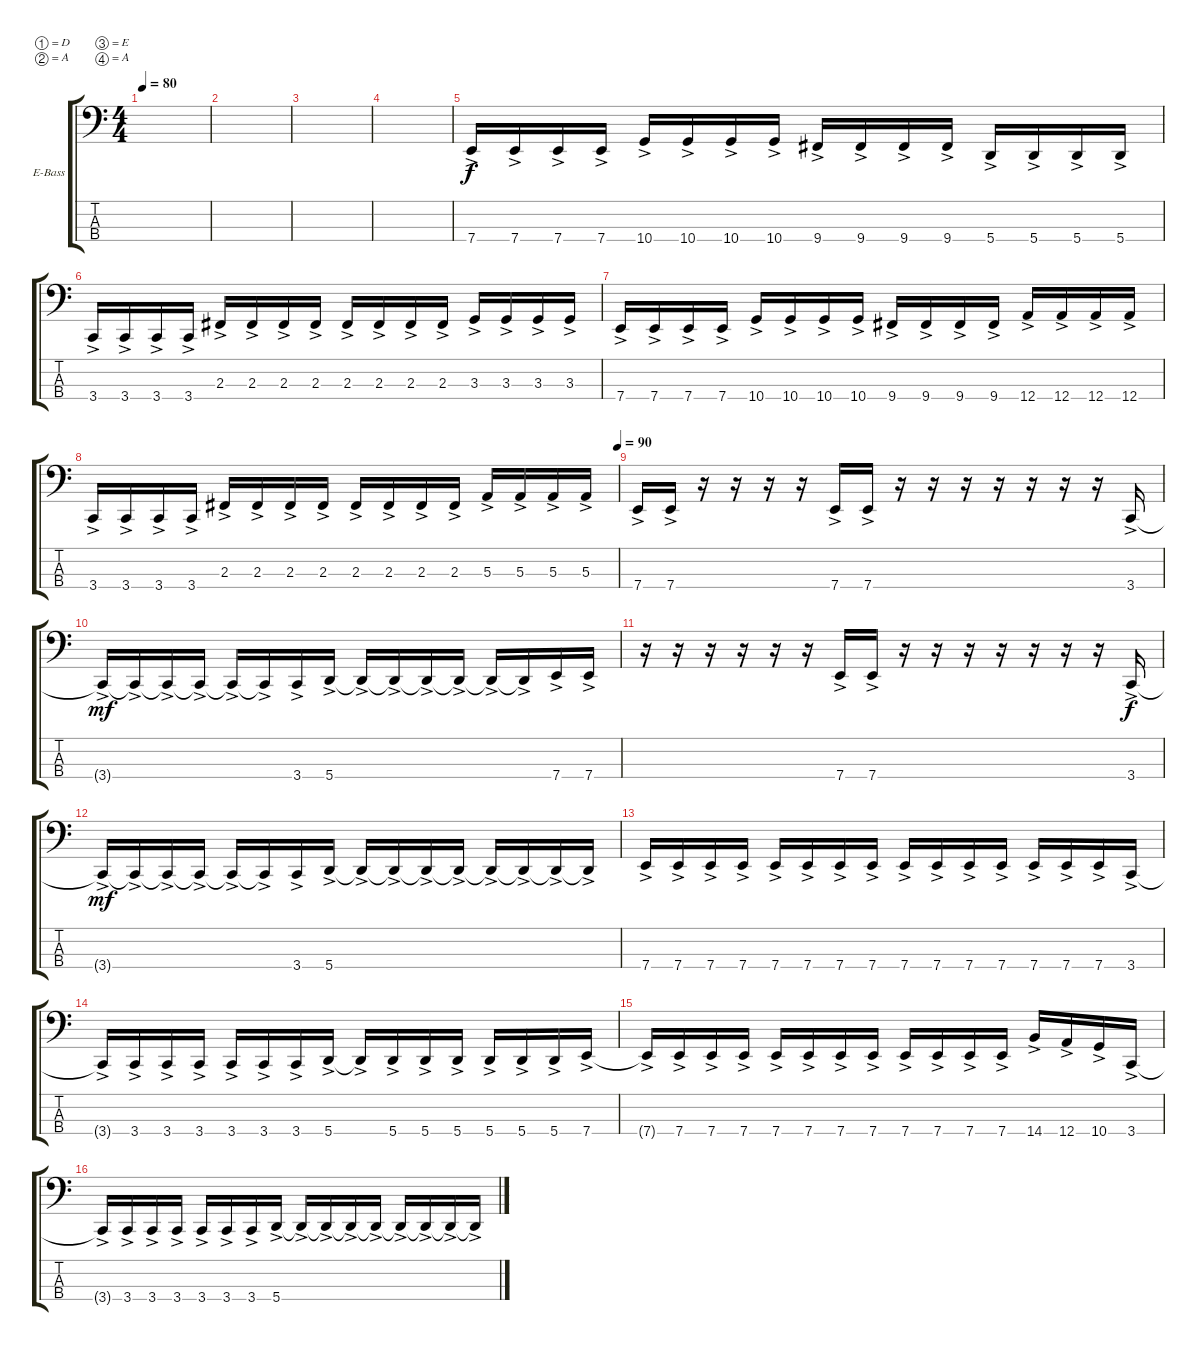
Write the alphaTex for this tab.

\bracketExtendMode groupsimilarinstruments
\firstSystemTrackNameOrientation horizontal
\otherSystemsTrackNameOrientation horizontal
\track ("Sinclair Alleron" "E-Bass") {instrument electricbassfinger}
\staff {score tabs}
\tuning (D2 A1 E1 A0)
\ts (4 4)
\tempo 80
\clef f4
\ks c
|
|
|
|
7.4{ac}.16 7.4{ac}.16 7.4{ac}.16 7.4{ac}.16 10.4{ac}.16 10.4{ac}.16 10.4{ac}.16 10.4{ac}.16 9.4{ac}.16 9.4{ac}.16 9.4{ac}.16 9.4{ac}.16 5.4{ac}.16 5.4{ac}.16 5.4{ac}.16 5.4{ac}.16 |
3.4{ac}.16 3.4{ac}.16 3.4{ac}.16 3.4{ac}.16 2.3{ac}.16 2.3{ac}.16 2.3{ac}.16 2.3{ac}.16 2.3{ac}.16 2.3{ac}.16 2.3{ac}.16 2.3{ac}.16 3.3{ac}.16 3.3{ac}.16 3.3{ac}.16 3.3{ac}.16 |
7.4{ac}.16 7.4{ac}.16 7.4{ac}.16 7.4{ac}.16 10.4{ac}.16 10.4{ac}.16 10.4{ac}.16 10.4{ac}.16 9.4{ac}.16 9.4{ac}.16 9.4{ac}.16 9.4{ac}.16 12.4{ac}.16 12.4{ac}.16 12.4{ac}.16 12.4{ac}.16 |
\tempo (90 1)
3.4{ac}.16 3.4{ac}.16 3.4{ac}.16 3.4{ac}.16 2.3{ac}.16 2.3{ac}.16 2.3{ac}.16 2.3{ac}.16 2.3{ac}.16 2.3{ac}.16 2.3{ac}.16 2.3{ac}.16 5.3{ac}.16 5.3{ac}.16 5.3{ac}.16 5.3{ac}.16 |
7.4{ac}.16 7.4{ac}.16 r.16 r.16 r.16 r.16 7.4{ac}.16 7.4{ac}.16 r.16 r.16 r.16 r.16 r.16 r.16 r.16 3.4{ac}.16{dy f} |
3.4{ac t}.16{dy mf} 3.4{ac t}.16 3.4{ac t}.16 3.4{ac t}.16 3.4{ac t}.16 3.4{ac t}.16 3.4{ac}.16 5.4{ac}.16 5.4{ac t}.16 5.4{ac t}.16 5.4{ac t}.16 5.4{ac t}.16 5.4{ac t}.16 5.4{ac t}.16 7.4{ac}.16 7.4{ac}.16 |
r.16 r.16 r.16 r.16 r.16 r.16 7.4{ac}.16 7.4{ac}.16 r.16 r.16 r.16 r.16 r.16 r.16 r.16 3.4{ac}.16{dy f} |
3.4{ac t}.16{dy mf} 3.4{ac t}.16 3.4{ac t}.16 3.4{ac t}.16 3.4{ac t}.16 3.4{ac t}.16 3.4{ac}.16 5.4{ac}.16 5.4{ac t}.16 5.4{ac t}.16 5.4{ac t}.16 5.4{ac t}.16 5.4{ac t}.16 5.4{ac t}.16 5.4{ac t}.16 5.4{ac t}.16 |
7.4{ac}.16 7.4{ac}.16 7.4{ac}.16 7.4{ac}.16 7.4{ac}.16 7.4{ac}.16 7.4{ac}.16 7.4{ac}.16 7.4{ac}.16 7.4{ac}.16 7.4{ac}.16 7.4{ac}.16 7.4{ac}.16 7.4{ac}.16 7.4{ac}.16 3.4{ac}.16 |
3.4{ac t}.16 3.4{ac}.16 3.4{ac}.16 3.4{ac}.16 3.4{ac}.16 3.4{ac}.16 3.4{ac}.16 5.4{ac}.16 5.4{ac t}.16 5.4{ac}.16 5.4{ac}.16 5.4{ac}.16 5.4{ac}.16 5.4{ac}.16 5.4{ac}.16 7.4{ac}.16 |
7.4{ac t}.16 7.4{ac}.16 7.4{ac}.16 7.4{ac}.16 7.4{ac}.16 7.4{ac}.16 7.4{ac}.16 7.4{ac}.16 7.4{ac}.16 7.4{ac}.16 7.4{ac}.16 7.4{ac}.16 14.4{ac}.16 12.4{ac}.16 10.4{ac}.16 3.4{ac}.16 |
3.4{ac t}.16 3.4{ac}.16 3.4{ac}.16 3.4{ac}.16 3.4{ac}.16 3.4{ac}.16 3.4{ac}.16 5.4{ac}.16 5.4{ac t}.16 5.4{ac t}.16 5.4{ac t}.16 5.4{ac t}.16 5.4{ac t}.16 5.4{ac t}.16 5.4{ac t}.16 5.4{ac t}.16
